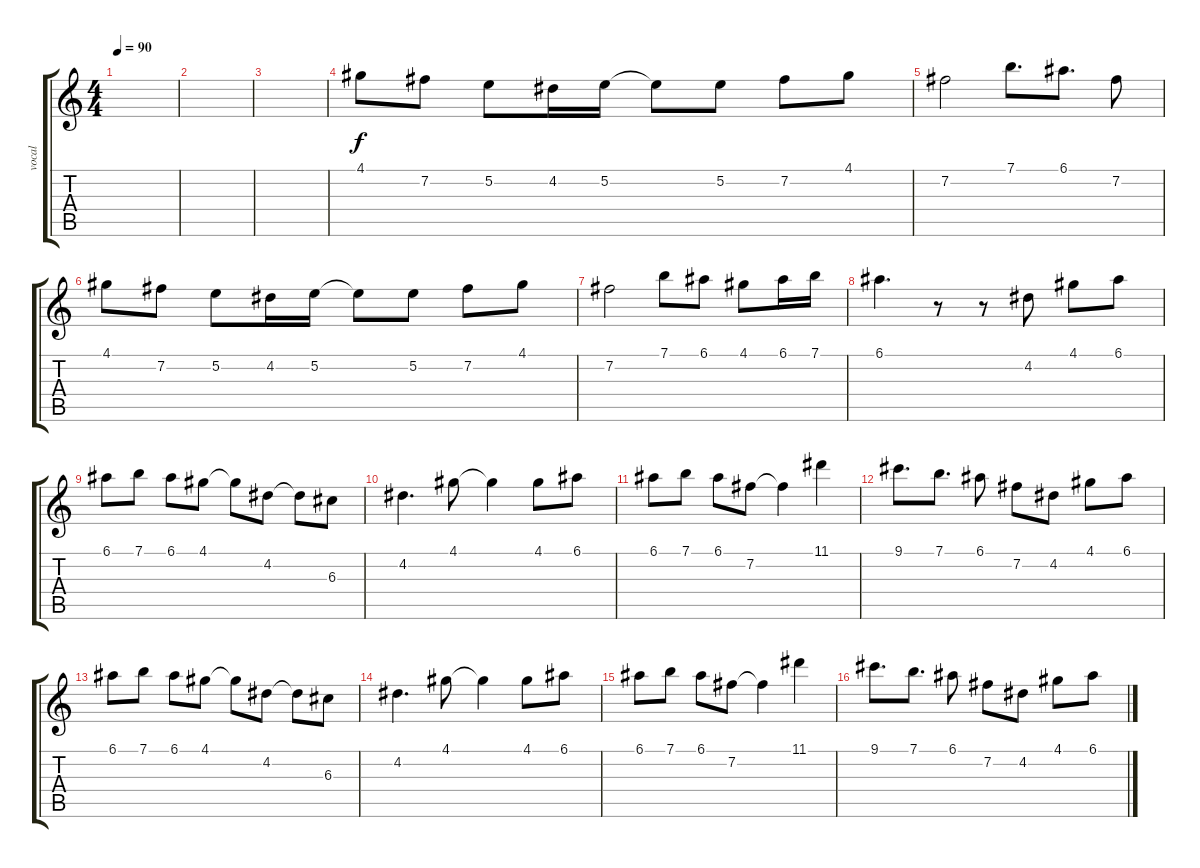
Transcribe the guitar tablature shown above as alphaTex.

\track ("vocal" "vocal") {instrument distortionguitar}
\staff {score tabs}
\tuning (E4 B3 G3 D3 A2 E2) {hide}
\ts (4 4)
\tempo 90
\clef g2
\ks c
|
|
|
4.1.8 7.2.8 5.2.8 4.2.16 5.2.16 5.2{t}.8 5.2.8 7.2.8 4.1.8 |
7.2.2 7.1.8{d} 6.1.8{d} 7.2.8 |
4.1.8 7.2.8 5.2.8 4.2.16 5.2.16 5.2{t}.8 5.2.8 7.2.8 4.1.8 |
7.2.2 7.1.8 6.1.8 4.1.8 6.1.16 7.1.16 |
6.1.4{d} r.8 r.8 4.2.8 4.1.8 6.1.8 |
6.1.8 7.1.8 6.1.8 4.1.8 4.1{t}.8 4.2.8 4.2{t}.8 6.3.8 |
4.2.4{d} 4.1.8 4.1{t}.4 4.1.8 6.1.8 |
6.1.8 7.1.8 6.1.8 7.2.8 7.2{t}.4 11.1.4 |
9.1.8{d} 7.1.8{d} 6.1.8 7.2.8 4.2.8 4.1.8 6.1.8 |
6.1.8 7.1.8 6.1.8 4.1.8 4.1{t}.8 4.2.8 4.2{t}.8 6.3.8 |
4.2.4{d} 4.1.8 4.1{t}.4 4.1.8 6.1.8 |
6.1.8 7.1.8 6.1.8 7.2.8 7.2{t}.4 11.1.4 |
9.1.8{d} 7.1.8{d} 6.1.8 7.2.8 4.2.8 4.1.8 6.1.8
